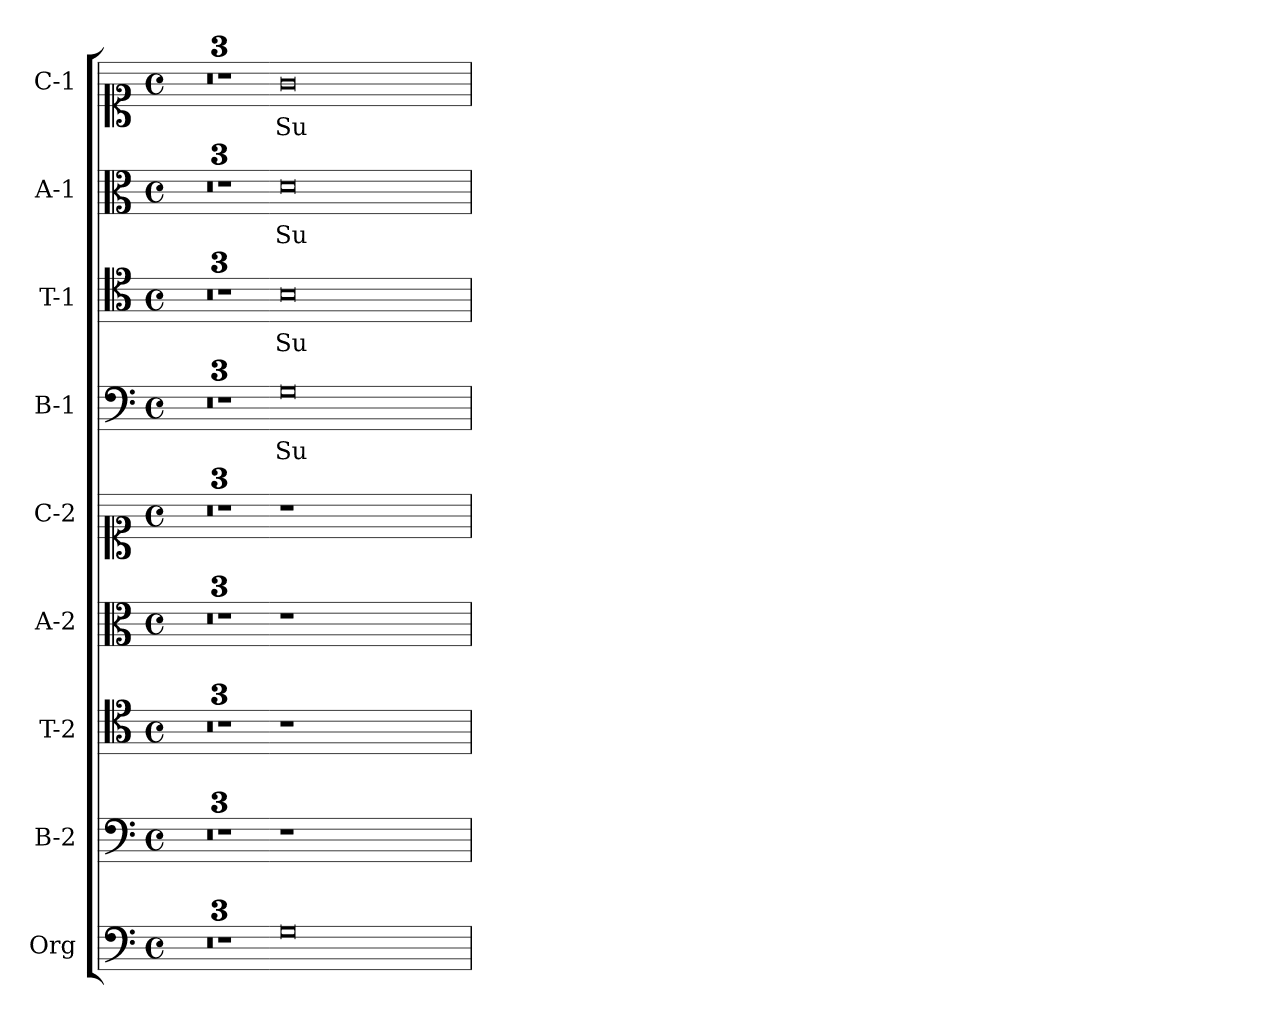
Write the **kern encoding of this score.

**kern	**kern	**kern	**kern	**kern	**kern	**text	**kern	**text	**kern	**text	**kern	**text
*part9	*part8	*part7	*part6	*part5	*part4	*part4	*part3	*part3	*part2	*part2	*part1	*part1
*staff9	*staff8	*staff7	*staff6	*staff5	*staff4	*staff4	*staff3	*staff3	*staff2	*staff2	*staff1	*staff1
*I"Org	*I"B-2	*I"T-2	*I"A-2	*I"C-2	*I"B-1	*	*I"T-1	*	*I"A-1	*	*I"C-1	*
*clefF4	*clefF4	*clefC4	*clefC3	*clefC1	*clefF4	*	*clefC4	*	*clefC3	*	*clefC1	*
*k[]	*k[]	*k[]	*k[]	*k[]	*k[]	*	*k[]	*	*k[]	*	*k[]	*
*C:	*C:	*C:	*C:	*C:	*C:	*	*C:	*	*C:	*	*C:	*
*M4/4	*M4/4	*M4/4	*M4/4	*M4/4	*M4/4	*	*M4/4	*	*M4/4	*	*M4/4	*
*met(c)	*met(c)	*met(c)	*met(c)	*met(c)	*met(c)	*	*met(c)	*	*met(c)	*	*met(c)	*
=1	=1	=1	=1	=1	=1	=1	=1	=1	=1	=1	=1	=1
1ryy	1ryy	1ryy	1ryy	1ryy	1ryy	.	1ryy	.	1ryy	.	1ryy	.
=2	=2	=2	=2	=2	=2	=2	=2	=2	=2	=2	=2	=2
1r	1r	1r	1r	1r	1r	.	1r	.	1r	.	1r	.
=3	=3	=3	=3	=3	=3	=3	=3	=3	=3	=3	=3	=3
*	*	*clefGv2	*clefG2	*clefG2	*	*	*clefGv2	*	*clefG2	*	*clefG2	*
1ryy	1ryy	1ryy	1ryy	1ryy	1ryy	.	1ryy	.	1ryy	.	1ryy	.
=3X1-	=3X1-	=3X1-	=3X1-	=3X1-	=3X1-	=3X1-	=3X1-	=3X1-	=3X1-	=3X1-	=3X1-	=3X1-
!	!	!	!	!	!	!LO:LY:b	!	!LO:LY:b	!	!LO:LY:b	!	!LO:LY:b
0G	1r	1r	1r	1r	0G	Su-	0B	Su-	0d	Su-	0g	Su-
.	1ryy	1ryy	1ryy	1ryy	.	.	.	.	.	.	.	.
=	=	=	=	=	=	=	=	=	=	=	=	=
*-	*-	*-	*-	*-	*-	*-	*-	*-	*-	*-	*-	*-
